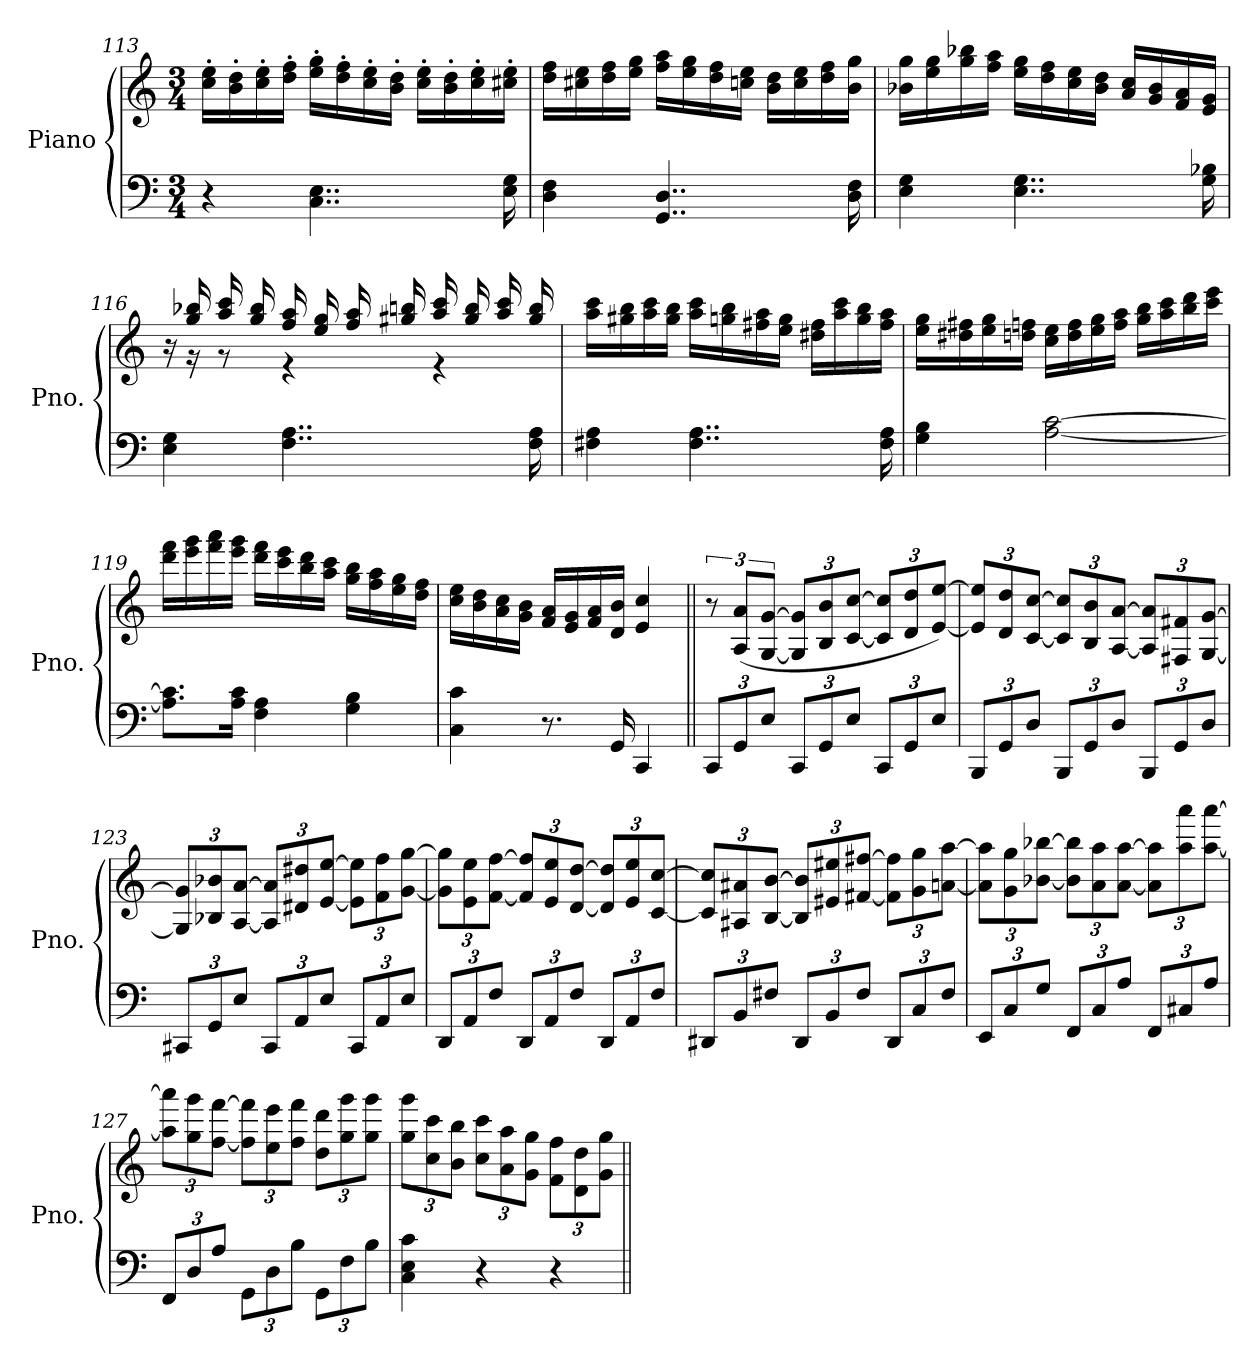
**kern	**kern
*part1	*part1
*staff2	*staff1
*I"Piano	*
*I'Pno.	*
*clefF4	*clefG2
*k[]	*k[]
*M3/4	*M3/4
=113	=113
4r	16cc\' 16ee\'LL
.	16b\' 16dd\'
.	16cc\' 16ee\'
.	16dd\' 16ff\'JJ
4..C\ 4..E\	16ee\' 16gg\'LL
.	16dd\' 16ff\'
.	16cc\' 16ee\'
.	16b\' 16dd\'JJ
.	16cc\' 16ee\'LL
.	16b\' 16dd\'
.	16cc\' 16ee\'
16E\ 16G\	16cc#X\' 16ee\'JJ
!!LO:LB:g=z
=114	=114
4D\ 4F\	16dd\ 16ff\LL
.	16cc#X\ 16ee\
.	16dd\ 16ff\
.	16ee\ 16gg\JJ
4..GG/ 4..D/	16ff\ 16aa\LL
.	16ee\ 16gg\
.	16dd\ 16ff\
.	16ccn\ 16ee\JJ
.	16b\ 16dd\LL
.	16cc\ 16ee\
.	16dd\ 16ff\
16D\ 16F\	16b\ 16gg\JJ
=115	=115
4E\ 4G\	16b-X\ 16gg\LL
.	16ee\ 16gg\
.	16gg\ 16bb-X\
.	16ff\ 16aa\JJ
4..E\ 4..G\	16ee\ 16gg\LL
.	16dd\ 16ff\
.	16cc\ 16ee\
.	16b-\ 16dd\JJ
.	16a/ 16cc/LL
.	16g/ 16b-/
.	16f/ 16a/
16G\ 16B-X\	16e/ 16g/JJ
=116	=116
*	*^
4E\ 4G\	16r	16ryy
.	16gg/ 16bb-X/	16r
.	16aa/ 16ccc/	8r
.	16gg/ 16bb-/	.
4..F\ 4..A\	16ff/ 16aa/	4r
.	16ee/ 16gg/	.
.	16ff/ 16aa/	.
.	16gg#X/ 16bbn/	.
.	16aa/ 16ccc/	4r
.	16gg#/ 16bb/	.
.	16aa/ 16ccc/	.
16F\ 16A\	16gg#/ 16bb/	.
*	*v	*v
!!LO:LB:g=z
=117	=117
4F#X\ 4A\	16aa\ 16ccc\LL
.	16gg#X\ 16bb\
.	16aa\ 16ccc\
.	16gg#\ 16bb\JJ
4..F#\ 4..A\	16aa\ 16ccc\LL
.	16ggn\ 16bb\
.	16ff#X\ 16aa\
.	16ee\ 16gg\JJ
.	16dd#X\ 16ff#\LL
.	16aa\ 16ccc\
.	16gg\ 16bb\
16F#\ 16A\	16ff#\ 16aa\JJ
=118	=118
4G\ 4B\	16ee\ 16gg\LL
.	16dd#X\ 16ff#X\
.	16ee\ 16gg\
.	16ddn\ 16ffn\JJ
[2A\ [2c\	16cc\ 16ee\LL
.	16dd\ 16ff\
.	16ee\ 16gg\
.	16ff\ 16aa\JJ
.	16gg\ 16bb\LL
.	16aa\ 16ccc\
.	16bb\ 16ddd\
.	16ccc\ 16eee\JJ
=119	=119
8.A\] 8.c\]L	16ddd\ 16fff\LL
.	16eee\ 16ggg\
.	16fff\ 16aaa\
16A\ 16c\Jk	16eee\ 16ggg\JJ
4F\ 4A\	16ddd\ 16fff\LL
.	16ccc\ 16eee\
.	16bb\ 16ddd\
.	16aa\ 16ccc\JJ
4G\ 4B\	16gg\ 16bb\LL
.	16ff\ 16aa\
.	16ee\ 16gg\
.	16dd\ 16ff\JJ
!!LO:LB:g=z
=120	=120
4C\ 4c\	16cc\ 16ee\LL
.	16b\ 16dd\
.	16a\ 16cc\
.	16g\ 16b\JJ
8.r	16f/ 16a/LL
.	16e/ 16g/
.	16f/ 16a/
16GG/	16d/ 16b/JJ
4CC/	4e/ 4cc/
=121||	=121||
*Xbrackettup	*
12CC/L	12r
12GG/	(<12A/ 12a/L
12E/J	[12G/ [12g/J
*	*Xbrackettup
12CC/L	12G/] 12g/]L
12GG/	12B/ 12b/
12E/J	[12c/ [12cc/J
12CC/L	12c/] 12cc/]L
12GG/	12d/ 12dd/
12E/J	[12e/ [12ee/J)
=122	=122
12BBB/L	12e/] 12ee/]L
12GG/	12d/ 12dd/
12D/J	[12c/ [12cc/J
12BBB/L	12c/] 12cc/]L
12GG/	12B/ 12b/
12D/J	[12A/ [12a/J
12BBB/L	12A/] 12a/]L
12GG/	12F#X/ 12f#X/
12D/J	[12G/ [12g/J
=123	=123
12CC#X/L	12G/] 12g/]L
12GG/	12B-X/ 12b-X/
12E/J	[12A/ [12a/J
12CC#/L	12A/] 12a/]L
12AA/	12d#X/ 12dd#X/
12E/J	[12e/ [12ee/J
12CC#/L	12e\] 12ee\]L
12AA/	12f\ 12ff\
12E/J	[12g\ [12gg\J
!!LO:LB:g=z
=124	=124
12DD/L	12g\] 12gg\]L
12AA/	12e\ 12ee\
12F/J	[12f\ [12ff\J
12DD/L	12f/] 12ff/]L
12AA/	12e/ 12ee/
12F/J	[12d/ [12dd/J
12DD/L	12d/] 12dd/]L
12AA/	12e/ 12ee/
12F/J	[12c/ [12cc/J
=125	=125
12DD#X/L	12c/] 12cc/]L
12BB/	12A#X/ 12a#X/
12F#X/J	[12B/ [12b/J
12DD#/L	12B/] 12b/]L
12BB/	12e#X/ 12ee#X/
12F#/J	[12f#X/ [12ff#X/J
12DD#/L	12f#\] 12ff#\]L
12C/	12g\ 12gg\
12F#/J	[12an\ [12aa\J
=126	=126
12EE/L	12a\] 12aa\]L
12C/	12g\ 12gg\
12G/J	[12b-X\ [12bb-X\J
12FF/L	12b-\] 12bb-\]L
12C/	12a\ 12aa\
12A/J	[12a\ [12aa\J
12FF/L	12a\] 12aa\]L
12C#X/	12aa\ 12aaa\
12A/J	[12aa\ [12aaa\J
=127	=127
12FF/L	12aa\] 12aaa\]L
12D/	12gg\ 12ggg\
12A/J	[12ff\ [12fff\J
12GG\L	12ff\] 12fff\]L
12D\	12ee\ 12eee\
12B\J	12ff\ 12fff\J
12GG\L	12dd\ 12ddd\L
12F\	12gg\ 12ggg\
12B\J	12gg\ 12ggg\J
!!LO:LB:g=z
=128	=128
4C\ 4E\ 4c\	12gg\ 12ggg\L
.	12cc\ 12ccc\
.	12b\ 12bb\J
4r	12cc\ 12ccc\L
.	12a\ 12aa\
.	12g\ 12gg\J
4r	12f\ 12ff\L
.	12d\ 12dd\
.	12g\ 12gg\J
=||	=||
*-	*-
